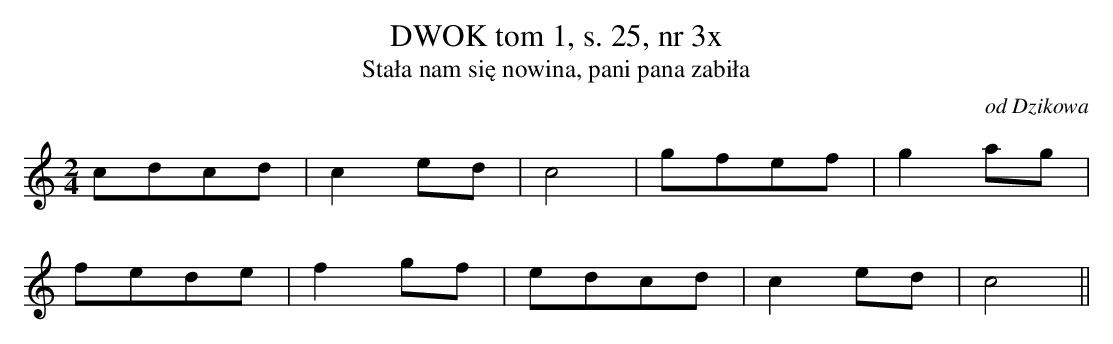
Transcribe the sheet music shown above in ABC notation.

X:1
T:DWOK tom 1, s. 25, nr 3x
T:Stała nam się nowina, pani pana zabiła
O:od Dzikowa
M:2/4
L:1/8
K:C
cdcd | c2ed | c4 |gfef | g2ag |
 fede | f2gf |edcd | c2ed | c4||
